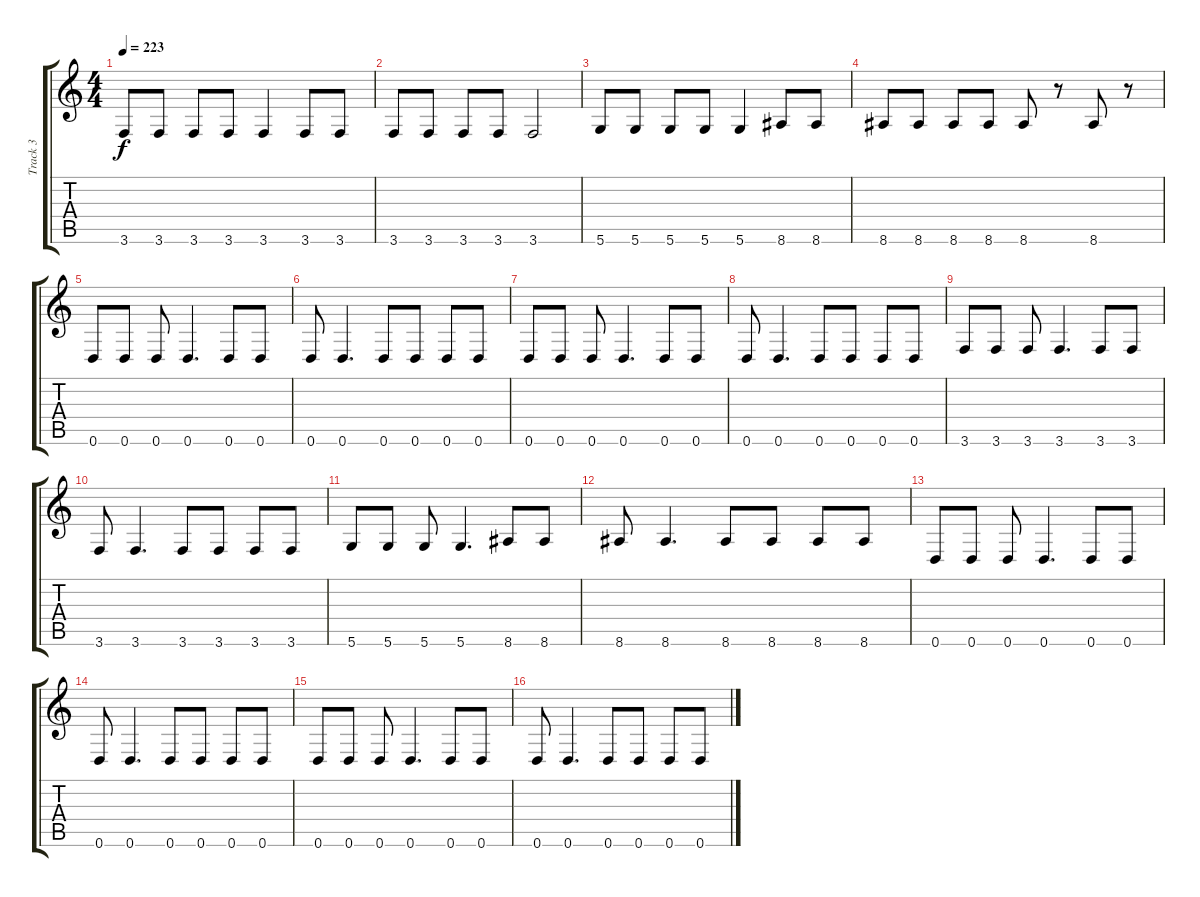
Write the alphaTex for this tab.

\track ("Track 3" "Track 3") {instrument electricbasspick}
\staff {score tabs}
\tuning (E4 B3 G3 D3 A2 D2) {hide}
\ts (4 4)
\tempo 223
\clef g2
\ks c
3.6.8{dy f} 3.6.8 3.6.8 3.6.8 3.6.4 3.6.8 3.6.8 |
3.6.8 3.6.8 3.6.8 3.6.8 3.6.2 |
5.6.8 5.6.8 5.6.8 5.6.8 5.6.4 8.6.8 8.6.8 |
8.6.8 8.6.8 8.6.8 8.6.8 8.6.8 r.8 8.6.8 r.8 |
0.6.8 0.6.8 0.6.8 0.6.4{d} 0.6.8 0.6.8 |
0.6.8 0.6.4{d} 0.6.8 0.6.8 0.6.8 0.6.8 |
0.6.8 0.6.8 0.6.8 0.6.4{d} 0.6.8 0.6.8 |
0.6.8 0.6.4{d} 0.6.8 0.6.8 0.6.8 0.6.8 |
3.6.8 3.6.8 3.6.8 3.6.4{d} 3.6.8 3.6.8 |
3.6.8 3.6.4{d} 3.6.8 3.6.8 3.6.8 3.6.8 |
5.6.8 5.6.8 5.6.8 5.6.4{d} 8.6.8 8.6.8 |
8.6.8 8.6.4{d} 8.6.8 8.6.8 8.6.8 8.6.8 |
0.6.8 0.6.8 0.6.8 0.6.4{d} 0.6.8 0.6.8 |
0.6.8 0.6.4{d} 0.6.8 0.6.8 0.6.8 0.6.8 |
0.6.8 0.6.8 0.6.8 0.6.4{d} 0.6.8 0.6.8 |
0.6.8 0.6.4{d} 0.6.8 0.6.8 0.6.8 0.6.8
